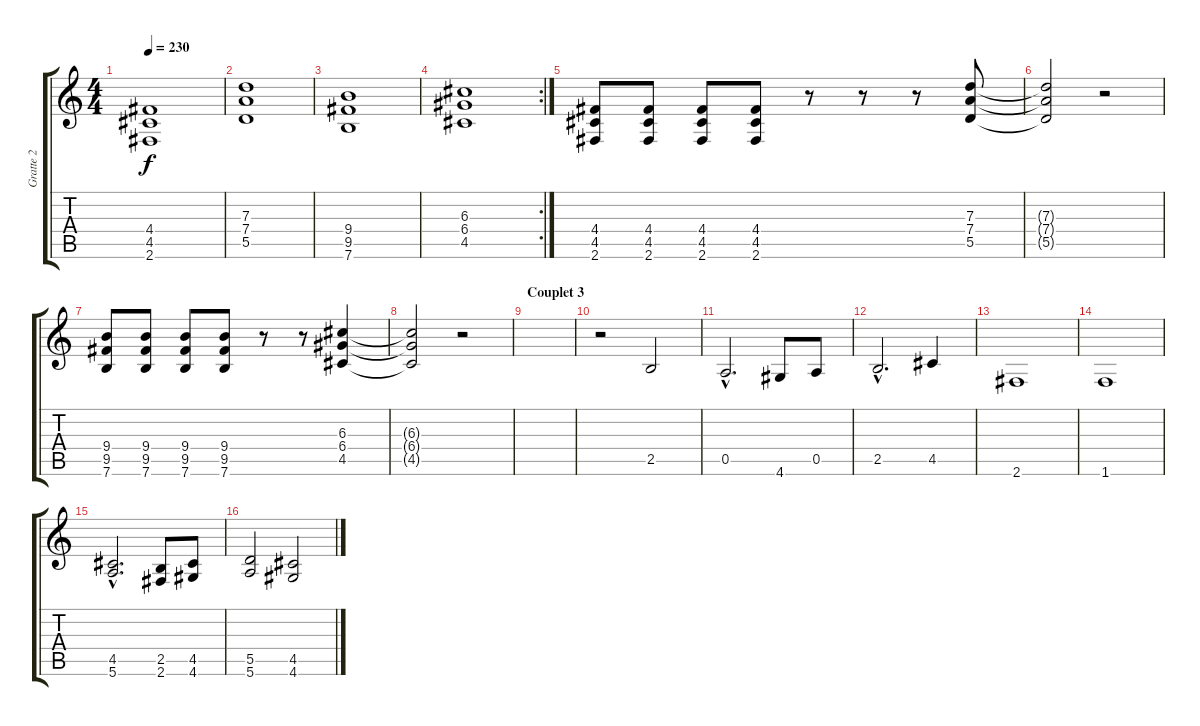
\track ("Gratte 2" "Gratte 2") {instrument overdrivenguitar}
\staff {score tabs}
\tuning (E4 B3 G3 D3 A2 E2) {hide}
\ts (4 4)
\tempo 230
\clef g2
\ks c
(4.4 4.5 2.6).1{dy f} |
(7.3 7.4 5.5).1 |
(9.4 9.5 7.6).1 |
\rc 2
(6.3 6.4 4.5).1 |
(4.4 4.5 2.6).8 (4.4 4.5 2.6).8 (4.4 4.5 2.6).8 (4.4 4.5 2.6).8 r.8 r.8 r.8 (7.3 7.4 5.5).8 |
(7.3{t} 7.4{t} 5.5{t}).2 r.2 |
(9.4 9.5 7.6).8 (9.4 9.5 7.6).8 (9.4 9.5 7.6).8 (9.4 9.5 7.6).8 r.8 r.8 (6.3 6.4 4.5).4 |
(6.3{t} 6.4{t} 4.5{t}).2 r.2 |
\section ("" "Couplet 3")
|
r.2 2.5.2 |
0.5{hac}.2{d} 4.6.8 0.5.8 |
2.5{hac}.2{d} 4.5.4 |
2.6.1 |
1.6.1 |
(4.5{hac} 5.6{hac}).2{d} (2.5 2.6).8 (4.5 4.6).8 |
(5.5 5.6).2 (4.5 4.6).2
